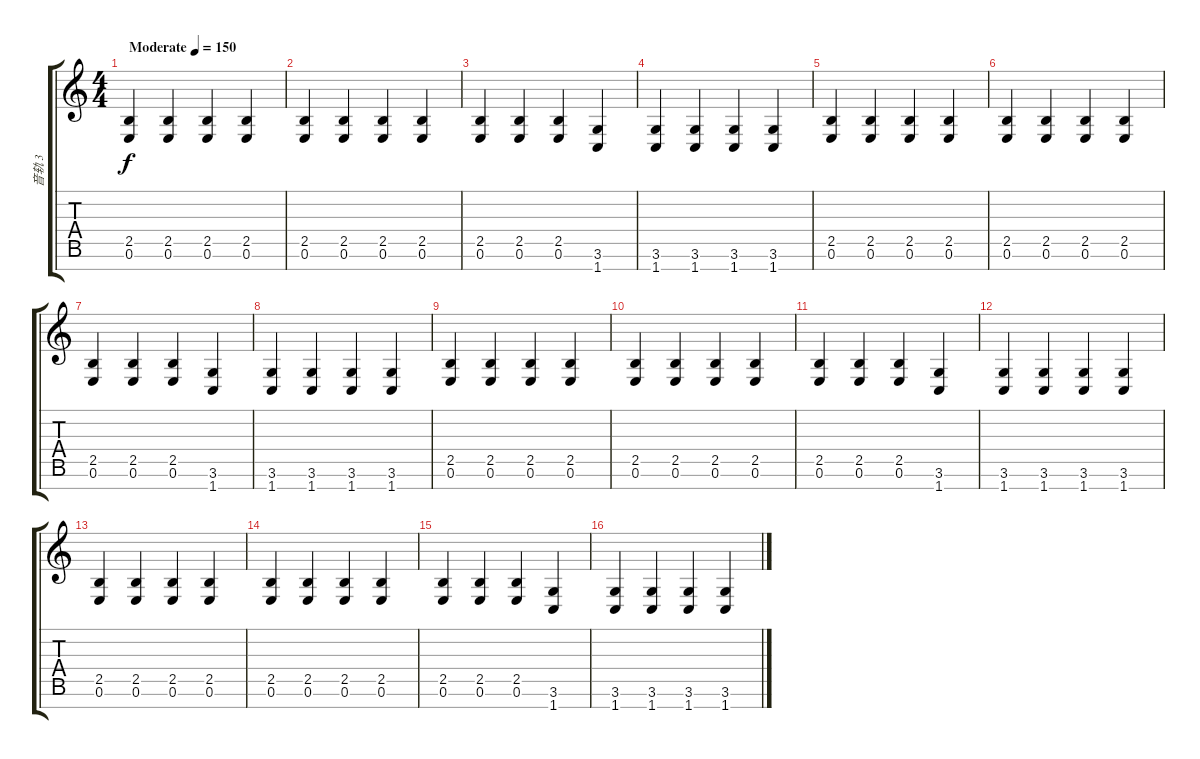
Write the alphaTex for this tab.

\track ("音轨 3" "音轨 3") {instrument distortionguitar}
\staff {score tabs}
\tuning (E4 B3 G3 D3 A2 E2 B1) {hide}
\ts (4 4)
\tempo (150 "Moderate")
\clef g2
\ks c
(2.5 0.6).4{dy f instrument distortionguitar} (2.5 0.6).4 (2.5 0.6).4 (2.5 0.6).4 |
(2.5 0.6).4 (2.5 0.6).4 (2.5 0.6).4 (2.5 0.6).4 |
(2.5 0.6).4 (2.5 0.6).4 (2.5 0.6).4 (3.6 1.7).4 |
(3.6 1.7).4 (3.6 1.7).4 (3.6 1.7).4 (3.6 1.7).4 |
(2.5 0.6).4 (2.5 0.6).4 (2.5 0.6).4 (2.5 0.6).4 |
(2.5 0.6).4 (2.5 0.6).4 (2.5 0.6).4 (2.5 0.6).4 |
(2.5 0.6).4 (2.5 0.6).4 (2.5 0.6).4 (3.6 1.7).4 |
(3.6 1.7).4 (3.6 1.7).4 (3.6 1.7).4 (3.6 1.7).4 |
(2.5 0.6).4 (2.5 0.6).4 (2.5 0.6).4 (2.5 0.6).4 |
(2.5 0.6).4 (2.5 0.6).4 (2.5 0.6).4 (2.5 0.6).4 |
(2.5 0.6).4 (2.5 0.6).4 (2.5 0.6).4 (3.6 1.7).4 |
(3.6 1.7).4 (3.6 1.7).4 (3.6 1.7).4 (3.6 1.7).4 |
(2.5 0.6).4 (2.5 0.6).4 (2.5 0.6).4 (2.5 0.6).4 |
(2.5 0.6).4 (2.5 0.6).4 (2.5 0.6).4 (2.5 0.6).4 |
(2.5 0.6).4 (2.5 0.6).4 (2.5 0.6).4 (3.6 1.7).4 |
(3.6 1.7).4 (3.6 1.7).4 (3.6 1.7).4 (3.6 1.7).4
